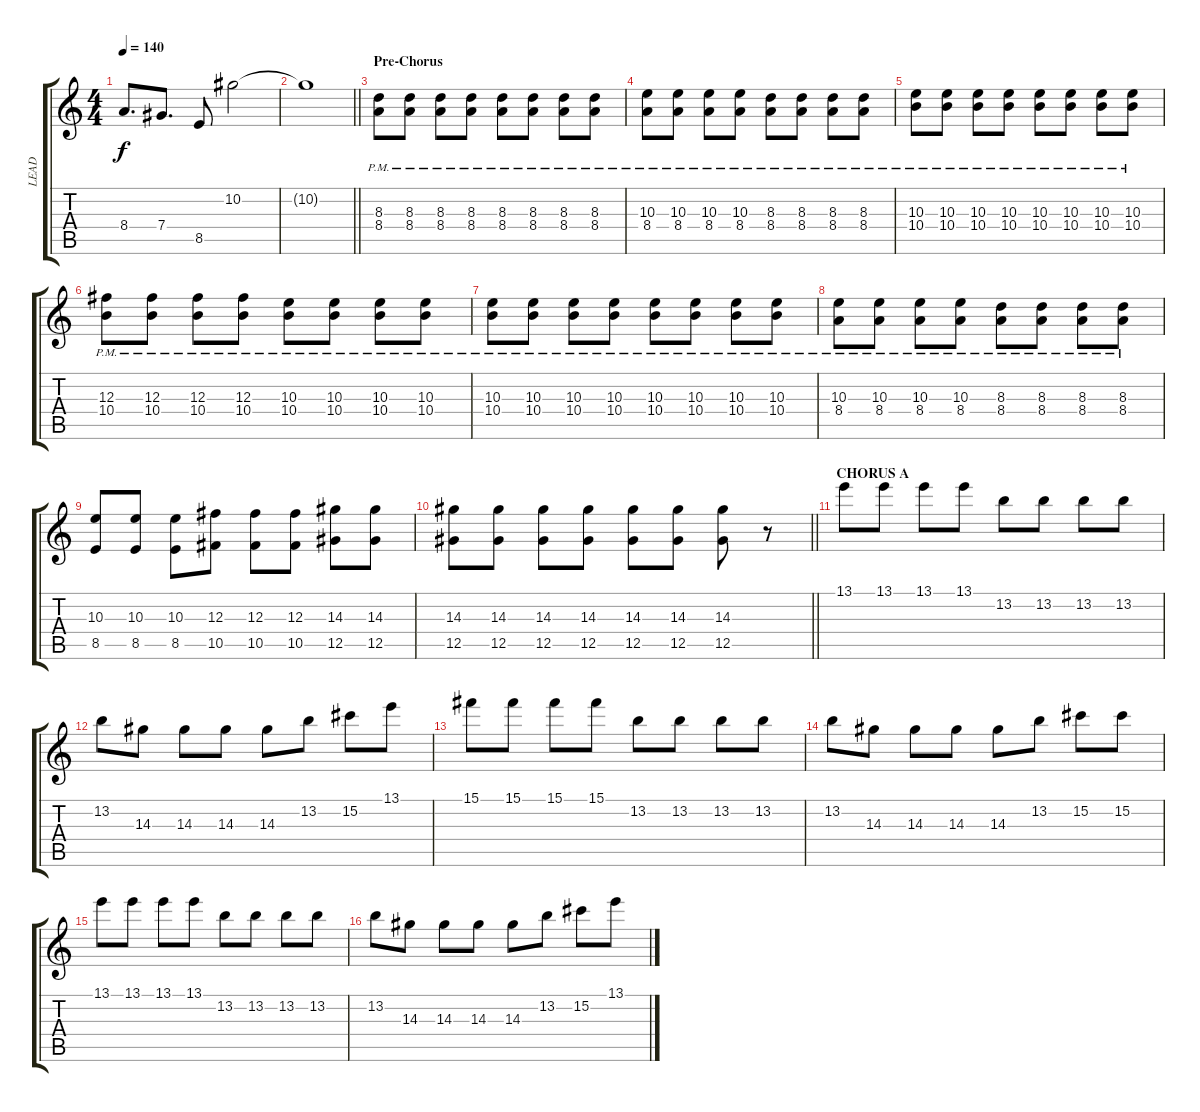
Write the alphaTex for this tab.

\track ("LEAD" "LEAD") {instrument overdrivenguitar}
\staff {score tabs}
\tuning (Eb4 Bb3 Gb3 Db3 Ab2 Db2) {hide}
\ts (4 4)
\tempo 140
\clef g2
\ks c
8.4.8{d dy f} 7.4.8{d} 8.5.8 10.2.2 |
\barLineRight lightlight
10.2{t}.1 |
\section ("" "Pre-Chorus")
(8.3{pm} 8.4{pm}).8 (8.3{pm} 8.4{pm}).8 (8.3{pm} 8.4{pm}).8 (8.3{pm} 8.4{pm}).8 (8.3{pm} 8.4{pm}).8 (8.3{pm} 8.4{pm}).8 (8.3{pm} 8.4{pm}).8 (8.3{pm} 8.4{pm}).8 |
(10.3{pm} 8.4{pm}).8 (10.3{pm} 8.4{pm}).8 (10.3{pm} 8.4{pm}).8 (10.3{pm} 8.4{pm}).8 (8.3{pm} 8.4{pm}).8 (8.3{pm} 8.4{pm}).8 (8.3{pm} 8.4{pm}).8 (8.3{pm} 8.4{pm}).8 |
(10.3{pm} 10.4{pm}).8 (10.3{pm} 10.4{pm}).8 (10.3{pm} 10.4{pm}).8 (10.3{pm} 10.4{pm}).8 (10.3{pm} 10.4{pm}).8 (10.3{pm} 10.4{pm}).8 (10.3{pm} 10.4{pm}).8 (10.3{pm} 10.4{pm}).8 |
(12.3{pm} 10.4{pm}).8 (12.3{pm} 10.4{pm}).8 (12.3{pm} 10.4{pm}).8 (12.3{pm} 10.4{pm}).8 (10.3{pm} 10.4{pm}).8 (10.3{pm} 10.4{pm}).8 (10.3{pm} 10.4{pm}).8 (10.3{pm} 10.4{pm}).8 |
(10.3{pm} 10.4{pm}).8 (10.3{pm} 10.4{pm}).8 (10.3{pm} 10.4{pm}).8 (10.3{pm} 10.4{pm}).8 (10.3{pm} 10.4{pm}).8 (10.3{pm} 10.4{pm}).8 (10.3{pm} 10.4{pm}).8 (10.3{pm} 10.4{pm}).8 |
(10.3{pm} 8.4{pm}).8 (10.3{pm} 8.4{pm}).8 (10.3{pm} 8.4{pm}).8 (10.3{pm} 8.4{pm}).8 (8.3{pm} 8.4{pm}).8 (8.3{pm} 8.4{pm}).8 (8.3{pm} 8.4{pm}).8 (8.3{pm} 8.4{pm}).8 |
(10.3 8.5).8 (10.3 8.5).8 (10.3 8.5).8 (12.3 10.5).8 (12.3 10.5).8 (12.3 10.5).8 (14.3 12.5).8 (14.3 12.5).8 |
\barLineRight lightlight
(14.3 12.5).8 (14.3 12.5).8 (14.3 12.5).8 (14.3 12.5).8 (14.3 12.5).8 (14.3 12.5).8 (14.3 12.5).8 r.8 |
\section ("" "CHORUS A")
13.1.8 13.1.8 13.1.8 13.1.8 13.2.8 13.2.8 13.2.8 13.2.8 |
13.2.8 14.3.8 14.3.8 14.3.8 14.3.8 13.2.8 15.2.8 13.1.8 |
15.1.8 15.1.8 15.1.8 15.1.8 13.2.8 13.2.8 13.2.8 13.2.8 |
13.2.8 14.3.8 14.3.8 14.3.8 14.3.8 13.2.8 15.2.8 15.2.8 |
13.1.8 13.1.8 13.1.8 13.1.8 13.2.8 13.2.8 13.2.8 13.2.8 |
13.2.8 14.3.8 14.3.8 14.3.8 14.3.8 13.2.8 15.2.8 13.1.8
